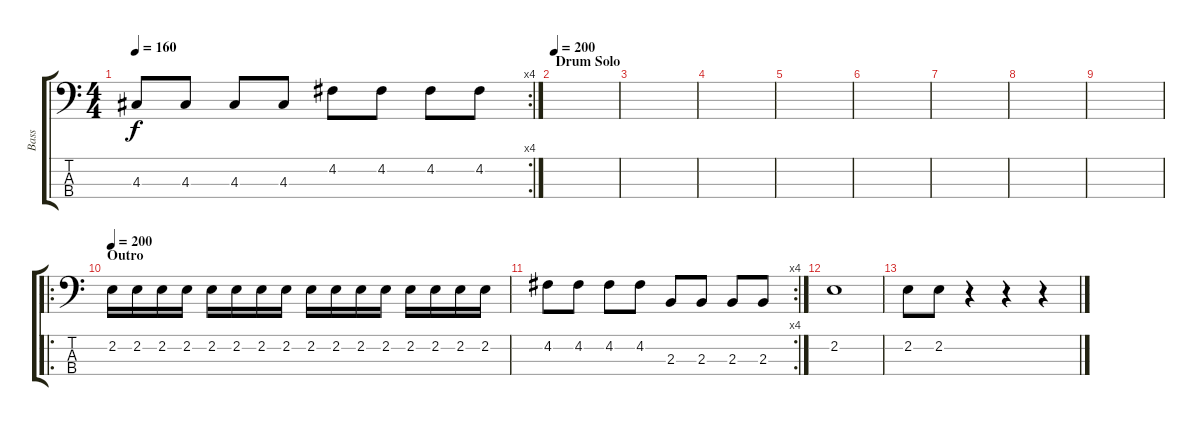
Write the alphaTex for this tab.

\track ("Bass" "Bass") {instrument electricbasspick}
\staff {score tabs}
\tuning (G2 D2 A1 E1) {hide}
\rc 4
\ts (4 4)
\tempo 160
\clef f4
\ks c
4.3.8{dy f} 4.3.8 4.3.8 4.3.8 4.2.8 4.2.8 4.2.8 4.2.8 |
\section ("" "Drum Solo")
\tempo 200
|
|
|
|
|
|
|
|
\ro
\section ("" "Outro")
\tempo 200
2.2.16 2.2.16 2.2.16 2.2.16 2.2.16 2.2.16 2.2.16 2.2.16 2.2.16 2.2.16 2.2.16 2.2.16 2.2.16 2.2.16 2.2.16 2.2.16 |
\rc 4
4.2.8 4.2.8 4.2.8 4.2.8 2.3.8 2.3.8 2.3.8 2.3.8 |
2.2.1 |
2.2.8 2.2.8 r.4 r.4 r.4
